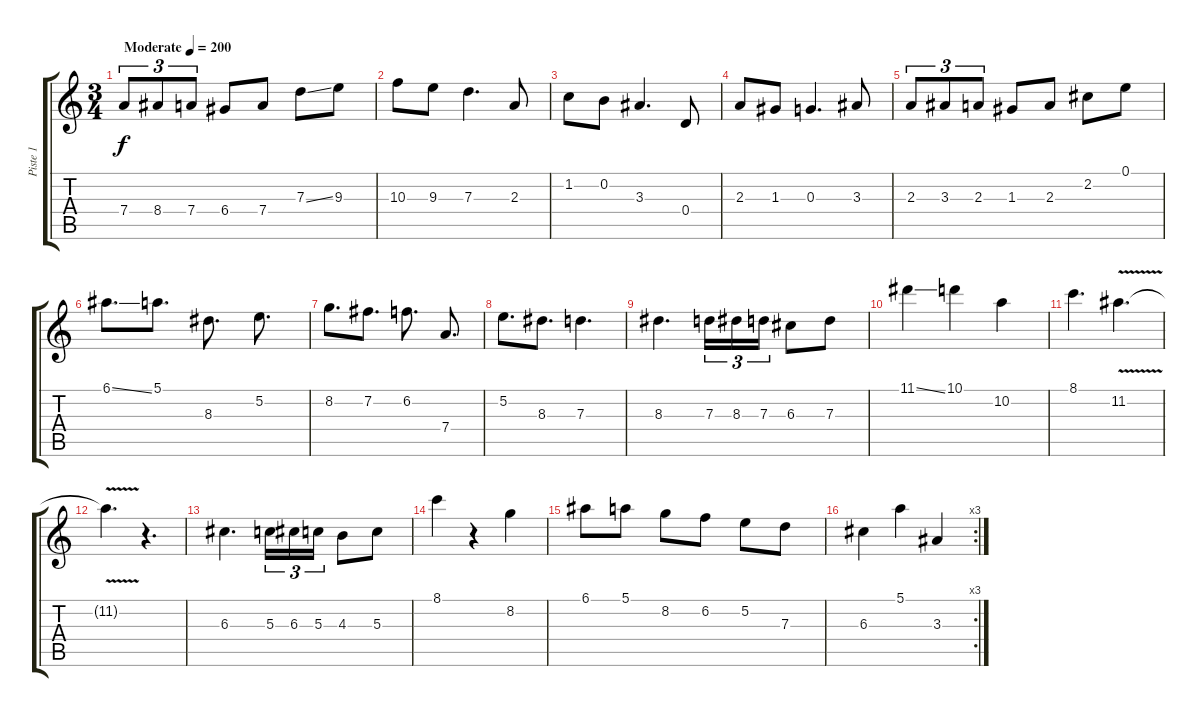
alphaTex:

\track ("Piste 1" "Piste 1") {instrument acousticguitarnylon}
\staff {score tabs}
\tuning (E4 B3 G3 D3 A2 E2) {hide}
\ts (3 4)
\tempo (200 "Moderate")
\clef g2
\ks c
7.4.8{tu (3 2) dy f instrument acousticguitarnylon} 8.4.8{tu (3 2)} 7.4.8{tu (3 2)} 6.4.8 7.4.8 7.3{ss}.8 9.3.8 |
10.3.8 9.3.8 7.3.4{d} 2.3.8 |
1.2.8 0.2.8 3.3.4{d} 0.4.8 |
2.3.8 1.3.8 0.3.4{d} 3.3.8 |
2.3.8{tu (3 2)} 3.3.8{tu (3 2)} 2.3.8{tu (3 2)} 1.3.8 2.3.8 2.2.8 0.1.8 |
6.1{ss}.8{d} 5.1.8{d} 8.3.8{d} 5.2.8{d} |
8.2.8{d} 7.2.8{d} 6.2.8{d} 7.4.8{d} |
5.2.8{d} 8.3.8{d} 7.3.4{d} |
8.3.4{d} 7.3.16{tu (3 2)} 8.3.16{tu (3 2)} 7.3.16{tu (3 2)} 6.3.8 7.3.8 |
11.1{ss}.4 10.1.4 10.2.4 |
8.1.4{d} 11.2{v}.4{d} |
11.2{v t}.4{d} r.4{d} |
6.3.4{d} 5.3.16{tu (3 2)} 6.3.16{tu (3 2)} 5.3.16{tu (3 2)} 4.3.8 5.3.8 |
8.1.4 r.4 8.2.4 |
6.1.8 5.1.8 8.2.8 6.2.8 5.2.8 7.3.8 |
\rc 3
6.3.4 5.1.4 3.3.4
